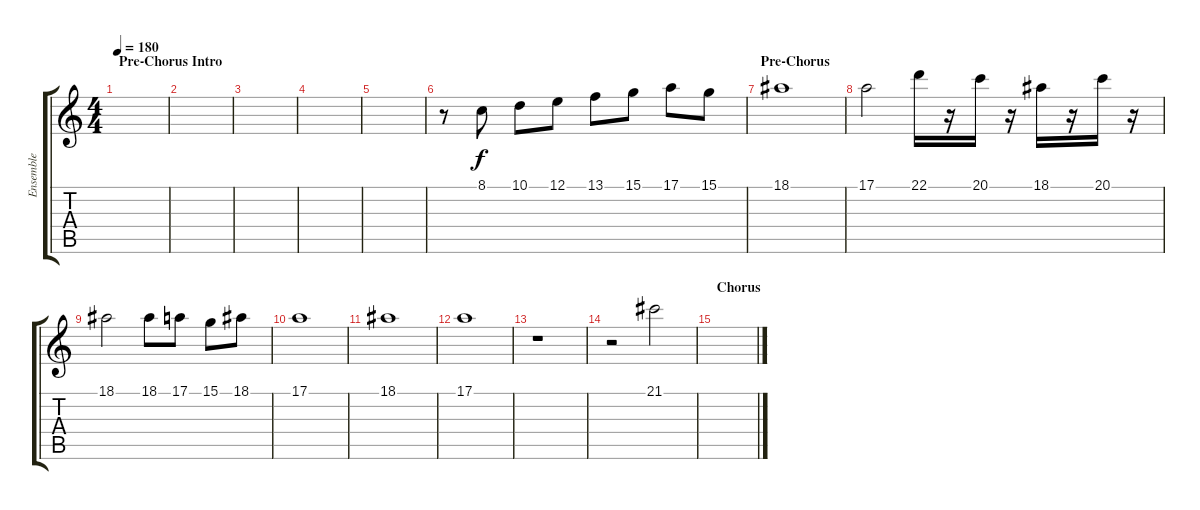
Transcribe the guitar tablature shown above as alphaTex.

\track ("Ensemble" "Ensemble") {instrument stringensemble1}
\staff {score tabs}
\tuning (E4 B3 G3 D3 A2 E2) {hide}
\ts (4 4)
\section ("" "Pre-Chorus Intro")
\tempo 180
\clef g2
\ks c
|
|
|
|
|
r.8 8.1.8 10.1.8 12.1.8 13.1.8 15.1.8 17.1.8 15.1.8 |
\section ("" "Pre-Chorus")
18.1.1 |
17.1.2 22.1.16 r.16 20.1.16 r.16 18.1.16 r.16 20.1.16 r.16 |
18.1.2 18.1.8 17.1.8 15.1.8 18.1.8 |
17.1.1 |
18.1.1 |
17.1.1 |
r.1 |
r.2 21.1.2 |
\section ("" "Chorus")
